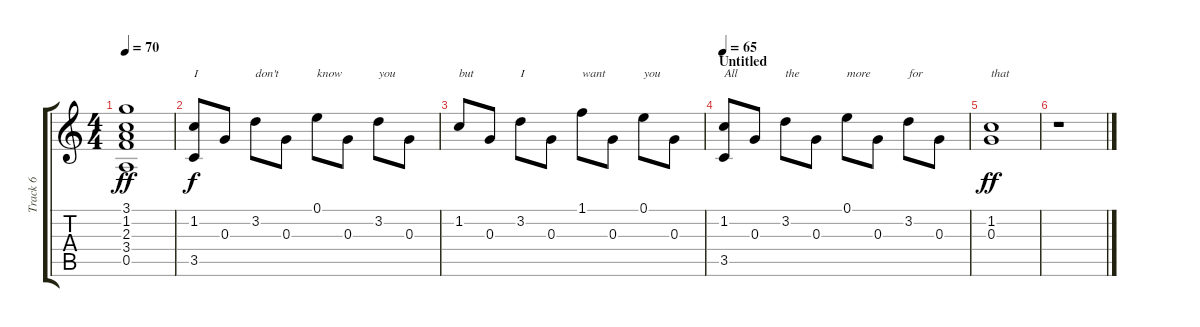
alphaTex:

\track ("Track 6" "Track 6") {instrument acousticguitarsteel}
\staff {score tabs}
\tuning (E4 B3 G3 D3 A2 E2) {hide}
\ts (4 4)
\tempo 70
\clef g2
\ks c
(3.1{t} 1.2{t} 2.3{t} 3.4{t} 0.5{t}).1{dy ff} |
(1.2 3.5).8{txt "I" dy f} 0.3.8 3.2.8{txt "don't"} 0.3.8 0.1.8{txt "know"} 0.3.8 3.2.8{txt "you"} 0.3.8 |
1.2.8{txt "but"} 0.3.8 3.2.8{txt "I"} 0.3.8 1.1.8{txt "want"} 0.3.8 0.1.8{txt "you"} 0.3.8 |
\section ("" "Untitled")
\tempo 65
(1.2 3.5).8{txt "All"} 0.3.8 3.2.8{txt "the"} 0.3.8 0.1.8{txt "more"} 0.3.8 3.2.8{txt "for"} 0.3.8 |
(1.2 0.3).1{txt "that" dy ff} |
r.1
